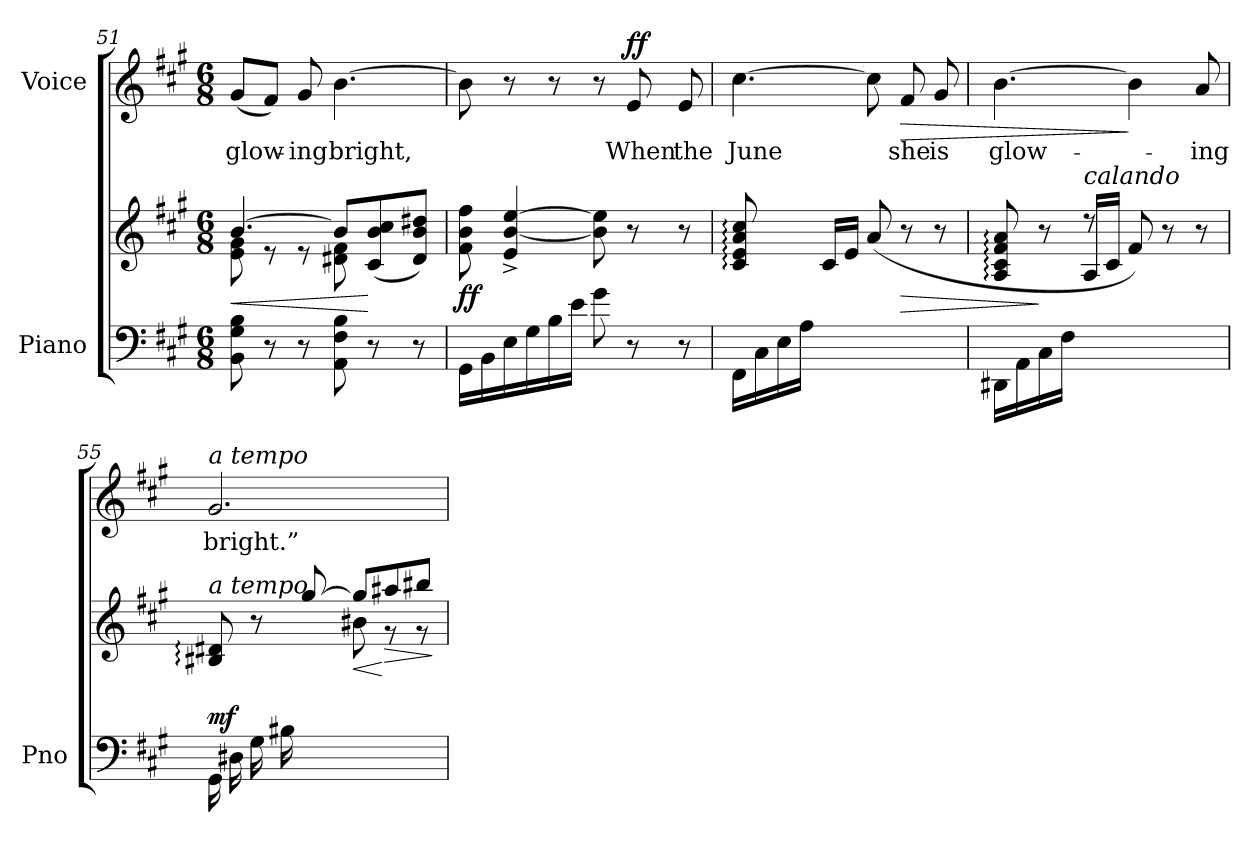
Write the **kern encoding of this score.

**kern	**kern	**dynam	**kern	**text	**dynam
*part2	*part2	*part2	*part1	*part1	*part1
*staff3	*staff2	*staff2/3	*staff1	*staff1	*staff1
*I"Piano	*	*	*I"Voice	*	*
*I'Pno	*	*	*	*	*
*clefF4	*clefG2	*	*clefG2	*	*
*k[f#c#g#]	*k[f#c#g#]	*	*k[f#c#g#]	*	*
*M6/8	*M6/8	*	*M6/8	*	*
=51	=51	=51	=51	=51	=51
!	!	!LO:HP:b	!	!LO:LY:b	!
*	*^	*	*	*	*
8BB\ 8G#\ 8B\	[4.b:/	8e\ 8g#\	<	(<8g#/L	glow-	.
8r	.	8r	.	8f#/J)	.	.
!	!	!	!	!	!LO:LY:b	!
8r	.	8r	.	8g#/	-ing	.
!	!	!	!	!	!LO:LY:b	!
8AA\ 8F#\ 8B\	8b:/L]	8d#X\ 8f#\	.	[4.b\	bright,	.
8r	(>8c#/ 8b/ 8cc#/	8ryy	[	.	.	.
8r	8d#/ 8b/ 8dd#X/J)	8ryy	.	.	.	.
!!LO:LB:g=z
=52	=52	=52	=52	=52	=52	=52
!	!	!	!LO:DY:b	!	!	!
*	*v	*v	*	*	*	*
16GG#\LL	8f#\ 8b\ 8ff#\	ff	8b\]	.	.
16BB\	.	.	.	.	.
16E\	4e/^ [4b/^ [4ee/^	.	8r	.	.
16G#\	.	.	.	.	.
16B\	.	.	8r	.	.
16e\JJ	.	.	.	.	.
8g#\	8b\] 8ee\]	.	8r	.	.
!	!	!	!	!LO:LY:b	!LO:DY:a
8r	8r	.	8e/	When	ff
!	!	!	!	!LO:LY:b	!
8r	8r	.	8e/	the	.
=53	=53	=53	=53	=53	=53
*	*^	*	*	*	*
!	!	!	!	!	!LO:LY:b	!
(<16FF#\LL	8c#/: 8e/: 8a/: 8cc#/:	4ryy	.	[4.cc#\	June	.
16C#\	.	.	.	.	.	.
16E\	8ryy	.	.	.	.	.
16A\JJ	.	.	.	.	.	.
8ryy	8ryy	16c#/LL	.	.	.	.
.	.	16e/JJ	.	.	.	.
4ryy	(8a/	4.ryy	.	8cc#\]	.	.
!	!	!	!LO:HP:b	!	!LO:LY:b	!LO:HP:b
.	8r	.	>	8f#/	she	>
!	!	!	!	!	!LO:LY:b	!
8ryy	8r	.	.	8g#/	is	.
=54	=54	=54	=54	=54	=54	=54
*	*	*	*	*MM152	*	*
!	!	!	!	!	!LO:LY:b	!
16DD#X\LL	8A/: 8c#/: 8f#/: 8a/:	4ryy	.	[4.b\	glow-	.
16AA\	.	.	.	.	.	.
16C#\	8r	.	]	.	.	.
16F#\JJ	.	.	.	.	.	.
!	!LO:TX:a:i:t=calando	!	!	!	!	!
8ryy	8r	16A/LL	.	.	.	.
.	.	16c#/JJ	.	.	.	.
4ryy	8f#/)	4.ryy	.	4b\]	.	]
.	8r	.	.	.	.	.
!	!	!	!	!	!LO:LY:b	!
8ryy	8r	.	.	8a/	-ing	.
*	*v	*v	*	*	*	*
=55	=55	=55	=55	=55	=55
*	*	*	*MM168	*	*
*	*^	*	*	*	*
*	*	*^	*	*	*	*
!	!	!	!	!	!LO:TX:a:i:t=a tempo	!	!
!	!LO:TX:a:i:t=a tempo	!	!	!	!	!	!
!	!	!	!	!LO:DY:b	!	!LO:LY:b	!
16GG#\LL	8B#X/: 8d#X/:	4ryy	4ryy	mf	2.g#/	bright.”	.
16D#X\	.	.	.	.	.	.	.
16G#\	8r	.	.	.	.	.	.
16B#X\	.	.	.	.	.	.	.
8ryy	[8gg#/	8ryy	16d\	.	.	.	.
.	.	.	16g#\JJ	.	.	.	.
!	!	!	!	!LO:HP:b	!	!	!
4ryy	8gg#/L]	(8b#X\	4.ryy	<	.	.	.
!	!	!	!	!LO:HP:n=1:b	!	!	!
.	8aa#X/	8r	.	[ >	.	.	.
8ryy	8bb#X/J	8r	.	.	.	.	.
*	*v	*v	*v	*	*	*	*
.	.	]	.	.	.
=	=	=	=	=	=
*-	*-	*-	*-	*-	*-
